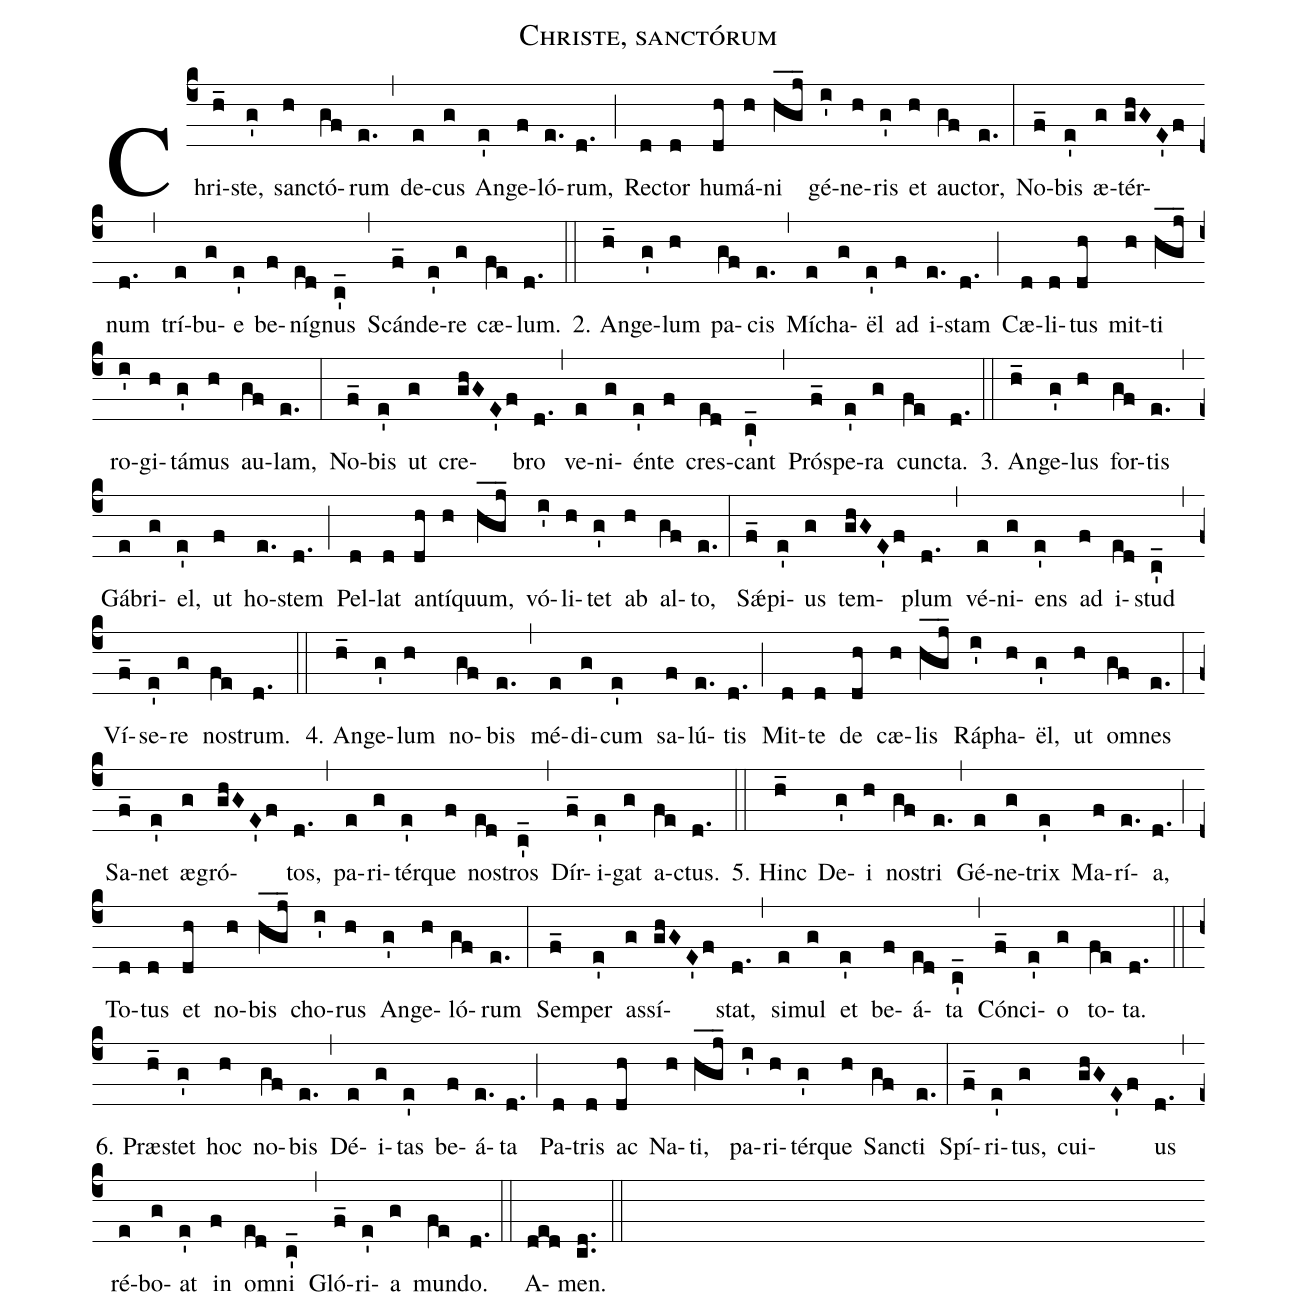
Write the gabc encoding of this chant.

name: Christe, sanctórum;
%%
(c4)Chri(h_)ste,(g') san(h)ctó(gf)rum(e.) (,) de(e)cus(g) An(e')ge(f)ló(e.)rum,(d.) (;)
Re(d)ctor(d) hu(dh)má(h)ni(hgj___) gé(i')ne(h)ris(g') et(h) au(gf)ctor,(e.) (:)
No(f_)bis(e') æ(g)tér(ghGE'f)num(d.) (,) trí(e)bu(g)e(e') be(f)ní(ed)gnus(c'_) (,)
Scán(f_)de(e')re(g) cæ(fe)lum.(d.) (::)

2. An(h_)ge(g')lum(h) pa(gf)cis(e.) (,) Mí(e)cha(g)ël(e') ad(f) i(e.)stam(d.) (;)
Cæ(d)li(d)tus(dh) mit(h)ti(hgj___) ro(i')gi(h)tá(g')mus(h) au(gf)lam,(e.) (:)
No(f_)bis(e') ut(g) cre(ghGE'f)bro(d.) (,) ve(e)ni(g)én(e')te(f) cres(ed)cant(c'_) (,)
Pró(f_)spe(e')ra(g) cun(fe)cta.(d.) (::)

3. An(h_)ge(g')lus(h) for(gf)tis(e.) (,) Gá(e)bri(g)el,(e') ut(f) ho(e.)stem(d.) (;)
Pel(d)lat(d) an(dh)tí(h)quum,(hgj___) vó(i')li(h)tet(g') ab(h) al(gf)to,(e.) (:)
S<sp>'ae</sp>(f_)pi(e')us(g) tem(ghGE'f)plum(d.) (,) vé(e)ni(g)ens(e') ad(f) i(ed)stud(c'_) (,)
Ví(f_)se(e')re(g) no(fe)strum.(d.) (::)

4. An(h_)ge(g')lum(h) no(gf)bis(e.) (,) mé(e)di(g)cum(e') sa(f)lú(e.)tis(d.) (;)
Mit(d)te(d) de(dh) cæ(h)lis(hgj___) Rá(i')pha(h)ël,(g') ut(h) om(gf)nes(e.) (:)
Sa(f_)net(e') æ(g)gró(ghGE'f)tos,(d.) (,) pa(e)ri(g)tér(e')que(f) no(ed)stros(c'_) (,)
Dír(f_)i(e')gat(g) a(fe)ctus.(d.) (::)

5. Hinc(h_) De(g')i(h) no(gf)stri(e.) (,) Gé(e)ne(g)trix(e') Ma(f)rí(e.)a,(d.) (;)
To(d)tus(d) et(dh) no(h)bis(hgj___) cho(i')rus(h) An(g')ge(h)ló(gf)rum(e.) (:)
Sem(f_)per(e') as(g)sí(ghGE'f)stat,(d.) (,) si(e)mul(g) et(e') be(f)á(ed)ta(c'_) (,)
Cón(f_)ci(e')o(g) to(fe)ta.(d.) (::)

6. Præ(h_)stet(g') hoc(h) no(gf)bis(e.) (,) Dé(e)i(g)tas(e') be(f)á(e.)ta(d.) (;)
Pa(d)tris(d) ac(dh) Na(h)ti,(hgj___) pa(i')ri(h)tér(g')que(h) San(gf)cti(e.) (:)
Spí(f_)ri(e')tus,(g) cui(ghGE'f)us(d.) (,) ré(e)bo(g)at(e') in(f) om(ed)ni(c'_) (,)
Gló(f_)ri(e')a(g) mun(fe)do.(d.) (::)
A(ded)men.(cd..) (::)
